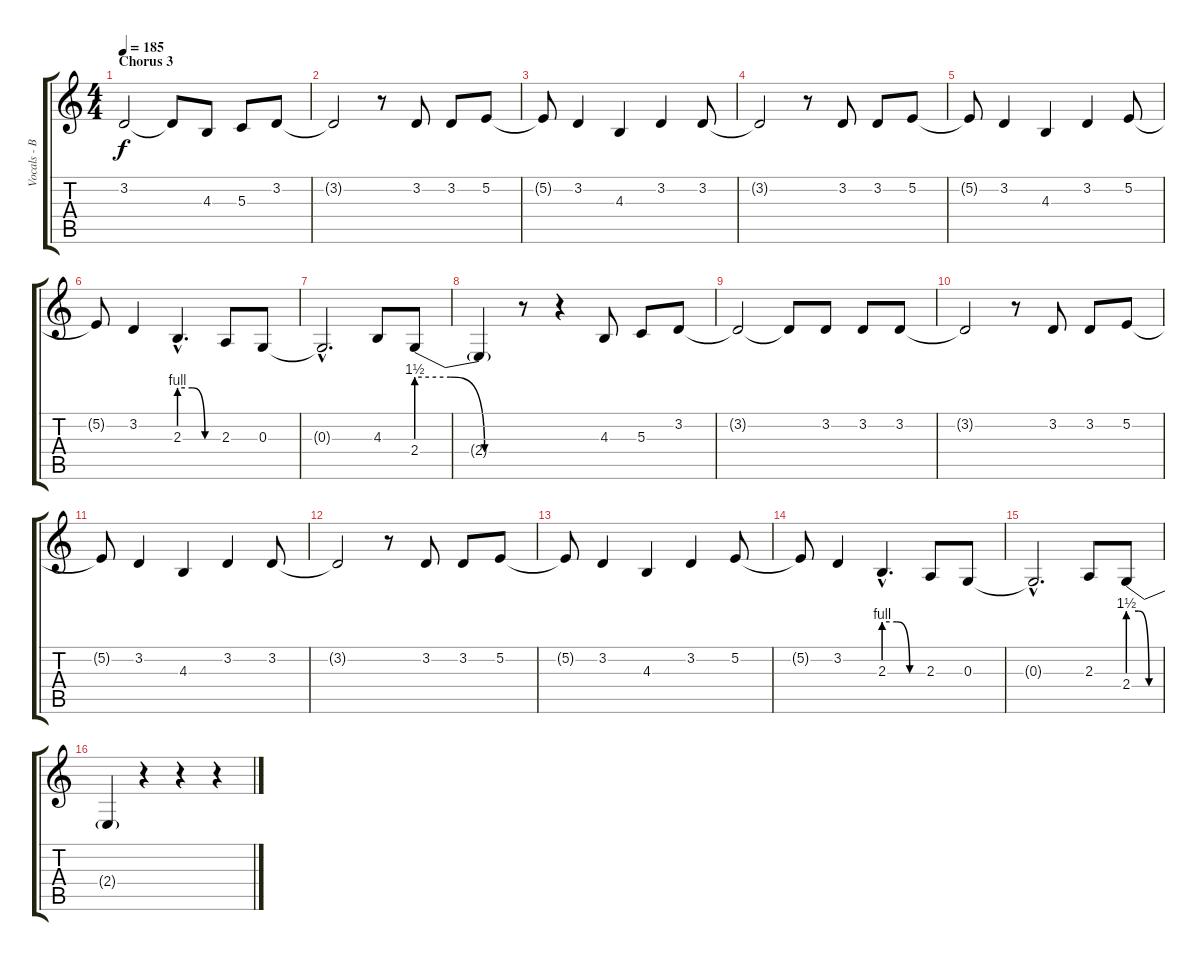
\track ("Vocals - Bruce" "Vocals - B") {instrument lead2sawtooth}
\staff {score tabs}
\tuning (E4 B3 G3 D3 A2 E2) {hide}
\ts (4 4)
\section ("" "Chorus 3")
\tempo 185
\clef g2
\ks c
3.2{t}.2{dy f} 3.2{t}.8 4.3.8 5.3.8 3.2.8 |
3.2{t}.2 r.8 3.2.8 3.2.8 5.2.8 |
5.2{t}.8 3.2.4 4.3.4 3.2.4 3.2.8 |
3.2{t}.2 r.8 3.2.8 3.2.8 5.2.8 |
5.2{t}.8 3.2.4 4.3.4 3.2.4 5.2.8 |
5.2{t}.8 3.2.4 2.3{be (custom 0 4 20 4 40 0 60 0) hac}.4{d} 2.3.8 0.3.8 |
0.3{hac t}.2{d} 4.3.8 2.4{be (custom 0 6 20 6 40 0 60 0)}.8 |
2.4{t}.4 r.8 r.4 4.3.8 5.3.8 3.2.8 |
\section ("" "")
3.2{t}.2 3.2{t}.8 3.2.8 3.2.8 3.2.8 |
3.2{t}.2 r.8 3.2.8 3.2.8 5.2.8 |
5.2{t}.8 3.2.4 4.3.4 3.2.4 3.2.8 |
3.2{t}.2 r.8 3.2.8 3.2.8 5.2.8 |
5.2{t}.8 3.2.4 4.3.4 3.2.4 5.2.8 |
5.2{t}.8 3.2.4 2.3{be (custom 0 4 20 4 40 0 60 0) hac}.4{d} 2.3.8 0.3.8 |
0.3{hac t}.2{d} 2.3.8 2.4{be (custom 0 6 20 6 40 0 60 0)}.8 |
2.4{t}.4 r.4 r.4 r.4
